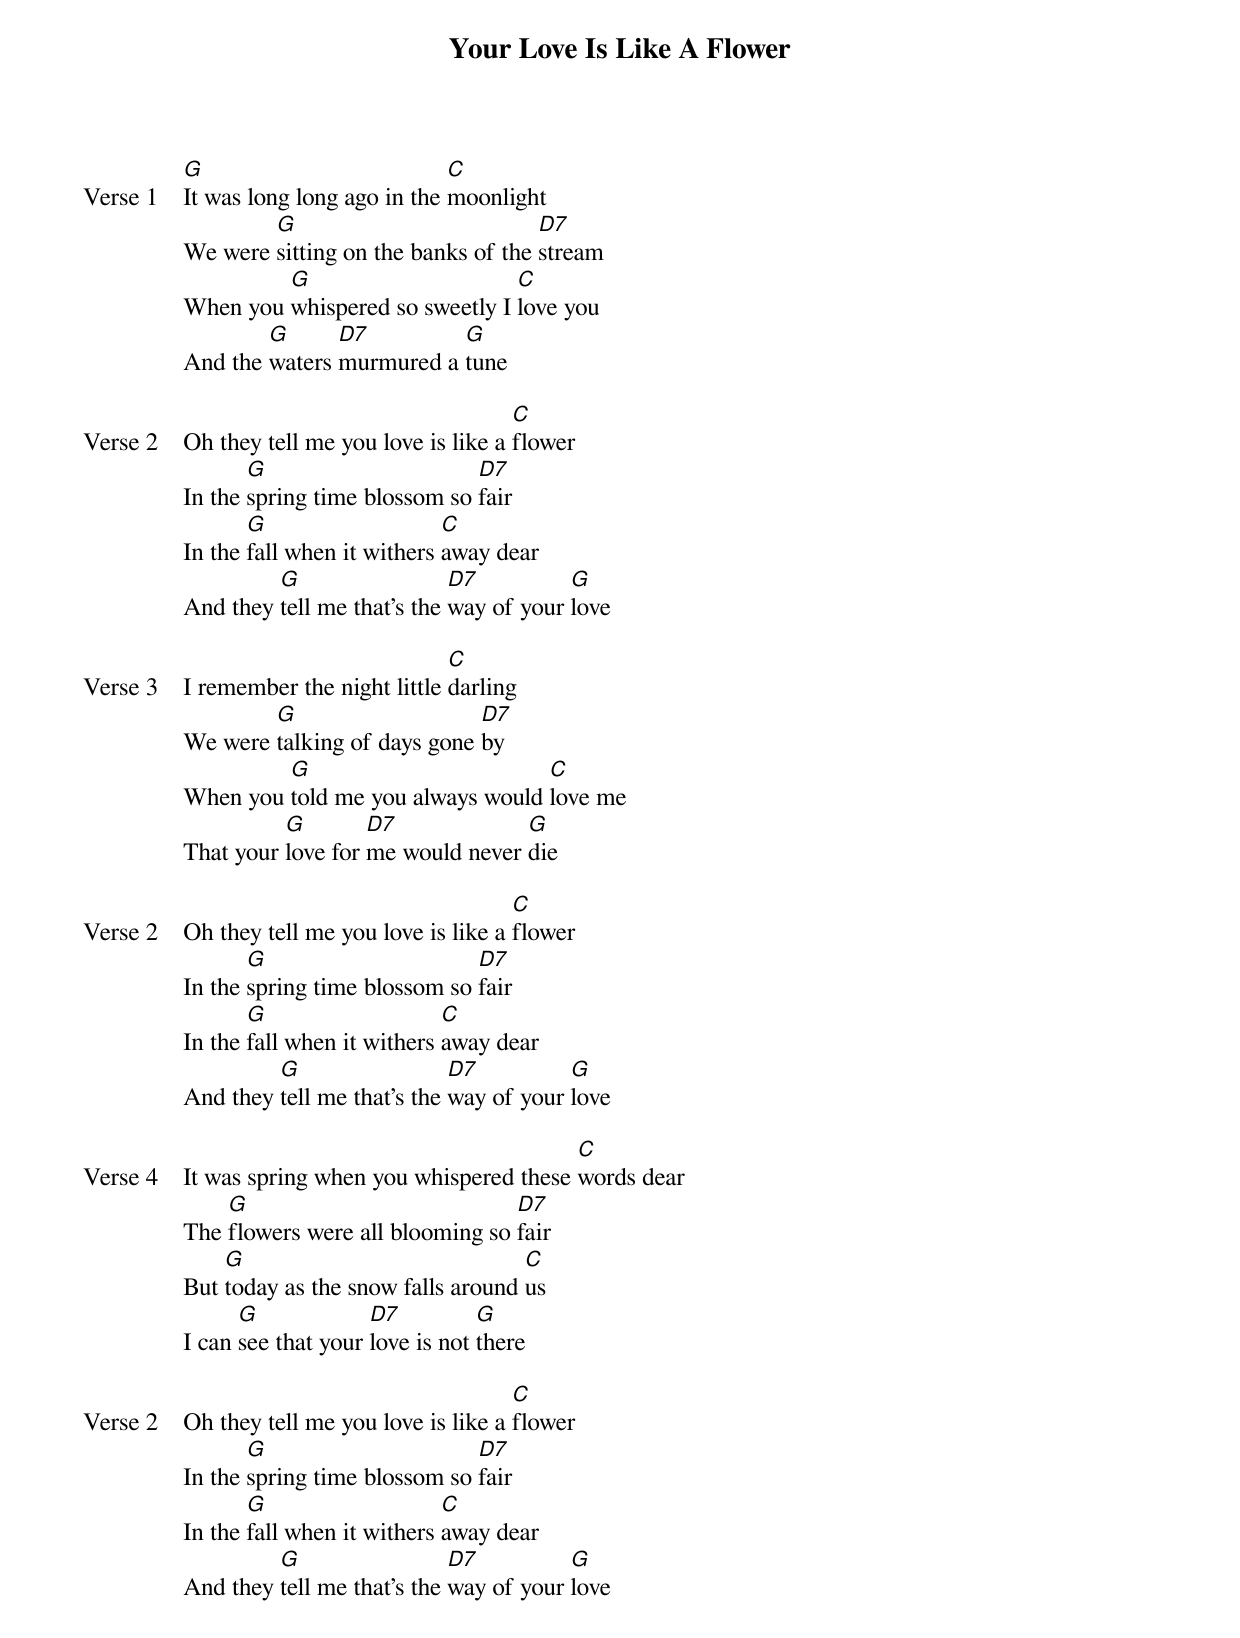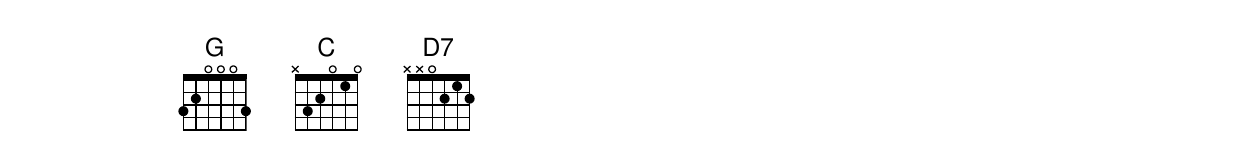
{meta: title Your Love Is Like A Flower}
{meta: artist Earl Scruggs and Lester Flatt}
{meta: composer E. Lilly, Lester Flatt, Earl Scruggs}
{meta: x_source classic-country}
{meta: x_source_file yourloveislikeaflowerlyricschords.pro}
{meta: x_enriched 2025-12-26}

{start_of_verse: Verse 1}
[G]It was long long ago in the [C]moonlight
We were [G]sitting on the banks of the [D7]stream
When you [G]whispered so sweetly I [C]love you
And the [G]waters [D7]murmured a [G]tune
{end_of_verse}

{start_of_verse: Verse 2}
Oh they tell me you love is like a [C]flower
In the [G]spring time blossom so [D7]fair
In the [G]fall when it withers [C]away dear
And they [G]tell me that's the [D7]way of your [G]love
{end_of_verse}

{start_of_verse: Verse 3}
I remember the night little [C]darling
We were [G]talking of days gone [D7]by
When you [G]told me you always would [C]love me
That your [G]love for [D7]me would never [G]die
{end_of_verse}

{start_of_verse: Verse 2}
Oh they tell me you love is like a [C]flower
In the [G]spring time blossom so [D7]fair
In the [G]fall when it withers [C]away dear
And they [G]tell me that's the [D7]way of your [G]love
{end_of_verse}

{start_of_verse: Verse 4}
It was spring when you whispered these [C]words dear
The [G]flowers were all blooming so [D7]fair
But [G]today as the snow falls around [C]us
I can [G]see that your [D7]love is not [G]there
{end_of_verse}

{start_of_verse: Verse 2}
Oh they tell me you love is like a [C]flower
In the [G]spring time blossom so [D7]fair
In the [G]fall when it withers [C]away dear
And they [G]tell me that's the [D7]way of your [G]love
{end_of_verse}
